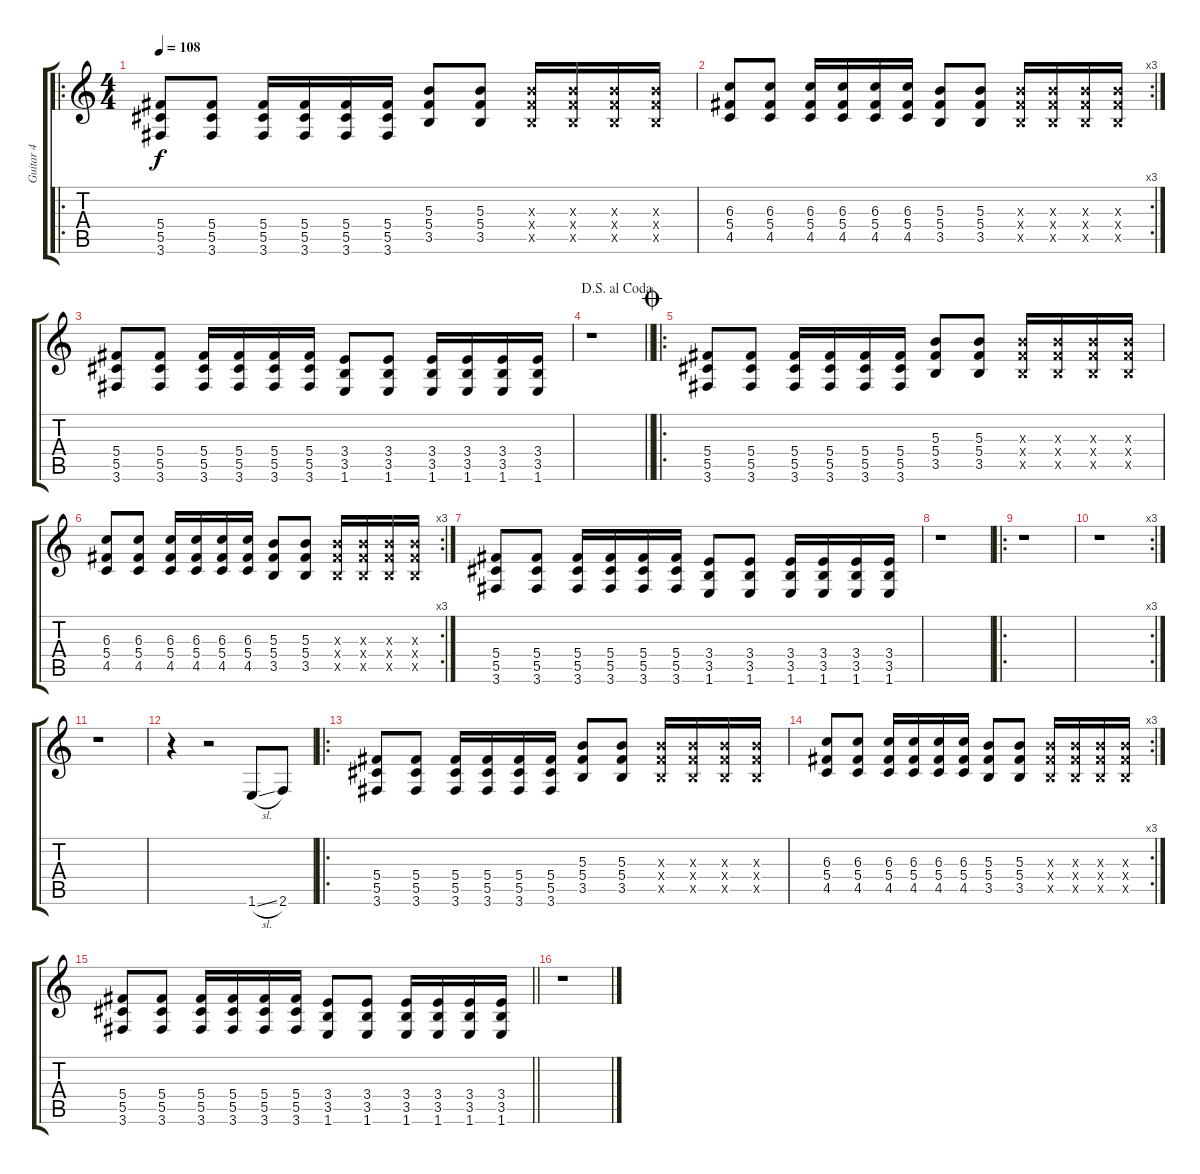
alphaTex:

\track ("Guitar 4" "Guitar 4") {instrument overdrivenguitar}
\staff {score tabs}
\tuning (Eb4 Bb3 Gb3 Db3 Ab2 Eb2) {hide}
\ro
\ts (4 4)
\tempo 108
\clef g2
\ks c
(5.4 5.5 3.6).8{dy f} (5.4 5.5 3.6).8 (5.4 5.5 3.6).16 (5.4 5.5 3.6).16 (5.4 5.5 3.6).16 (5.4 5.5 3.6).16 (5.3 5.4 3.5).8 (5.3 5.4 3.5).8 (5.3{x} 5.4{x} 3.5{x}).16 (5.3{x} 5.4{x} 3.5{x}).16 (5.3{x} 5.4{x} 3.5{x}).16 (5.3{x} 5.4{x} 3.5{x}).16 |
\rc 3
(6.3 5.4 4.5).8 (6.3 5.4 4.5).8 (6.3 5.4 4.5).16 (6.3 5.4 4.5).16 (6.3 5.4 4.5).16 (6.3 5.4 4.5).16 (5.3 5.4 3.5).8 (5.3 5.4 3.5).8 (5.3{x} 5.4{x} 3.5{x}).16 (5.3{x} 5.4{x} 3.5{x}).16 (5.3{x} 5.4{x} 3.5{x}).16 (5.3{x} 5.4{x} 3.5{x}).16 |
(5.4 5.5 3.6).8 (5.4 5.5 3.6).8 (5.4 5.5 3.6).16 (5.4 5.5 3.6).16 (5.4 5.5 3.6).16 (5.4 5.5 3.6).16 (3.4 3.5 1.6).8 (3.4 3.5 1.6).8 (3.4 3.5 1.6).16 (3.4 3.5 1.6).16 (3.4 3.5 1.6).16 (3.4 3.5 1.6).16 |
\jump dalsegnoalcoda
\barLineRight lightlight
r.1 |
\ro
\jump coda
(5.4 5.5 3.6).8 (5.4 5.5 3.6).8 (5.4 5.5 3.6).16 (5.4 5.5 3.6).16 (5.4 5.5 3.6).16 (5.4 5.5 3.6).16 (5.3 5.4 3.5).8 (5.3 5.4 3.5).8 (5.3{x} 5.4{x} 3.5{x}).16 (5.3{x} 5.4{x} 3.5{x}).16 (5.3{x} 5.4{x} 3.5{x}).16 (5.3{x} 5.4{x} 3.5{x}).16 |
\rc 3
(6.3 5.4 4.5).8 (6.3 5.4 4.5).8 (6.3 5.4 4.5).16 (6.3 5.4 4.5).16 (6.3 5.4 4.5).16 (6.3 5.4 4.5).16 (5.3 5.4 3.5).8 (5.3 5.4 3.5).8 (5.3{x} 5.4{x} 3.5{x}).16 (5.3{x} 5.4{x} 3.5{x}).16 (5.3{x} 5.4{x} 3.5{x}).16 (5.3{x} 5.4{x} 3.5{x}).16 |
(5.4 5.5 3.6).8 (5.4 5.5 3.6).8 (5.4 5.5 3.6).16 (5.4 5.5 3.6).16 (5.4 5.5 3.6).16 (5.4 5.5 3.6).16 (3.4 3.5 1.6).8 (3.4 3.5 1.6).8 (3.4 3.5 1.6).16 (3.4 3.5 1.6).16 (3.4 3.5 1.6).16 (3.4 3.5 1.6).16 |
r.1 |
\ro
r.1 |
\rc 3
r.1 |
r.1 |
r.4 r.2 1.6{sl}.8 2.6.8 |
\ro
(5.4 5.5 3.6).8 (5.4 5.5 3.6).8 (5.4 5.5 3.6).16 (5.4 5.5 3.6).16 (5.4 5.5 3.6).16 (5.4 5.5 3.6).16 (5.3 5.4 3.5).8 (5.3 5.4 3.5).8 (5.3{x} 5.4{x} 3.5{x}).16 (5.3{x} 5.4{x} 3.5{x}).16 (5.3{x} 5.4{x} 3.5{x}).16 (5.3{x} 5.4{x} 3.5{x}).16 |
\rc 3
(6.3 5.4 4.5).8 (6.3 5.4 4.5).8 (6.3 5.4 4.5).16 (6.3 5.4 4.5).16 (6.3 5.4 4.5).16 (6.3 5.4 4.5).16 (5.3 5.4 3.5).8 (5.3 5.4 3.5).8 (5.3{x} 5.4{x} 3.5{x}).16 (5.3{x} 5.4{x} 3.5{x}).16 (5.3{x} 5.4{x} 3.5{x}).16 (5.3{x} 5.4{x} 3.5{x}).16 |
\barLineRight lightlight
(5.4 5.5 3.6).8 (5.4 5.5 3.6).8 (5.4 5.5 3.6).16 (5.4 5.5 3.6).16 (5.4 5.5 3.6).16 (5.4 5.5 3.6).16 (3.4 3.5 1.6).8 (3.4 3.5 1.6).8 (3.4 3.5 1.6).16 (3.4 3.5 1.6).16 (3.4 3.5 1.6).16 (3.4 3.5 1.6).16 |
r.1
